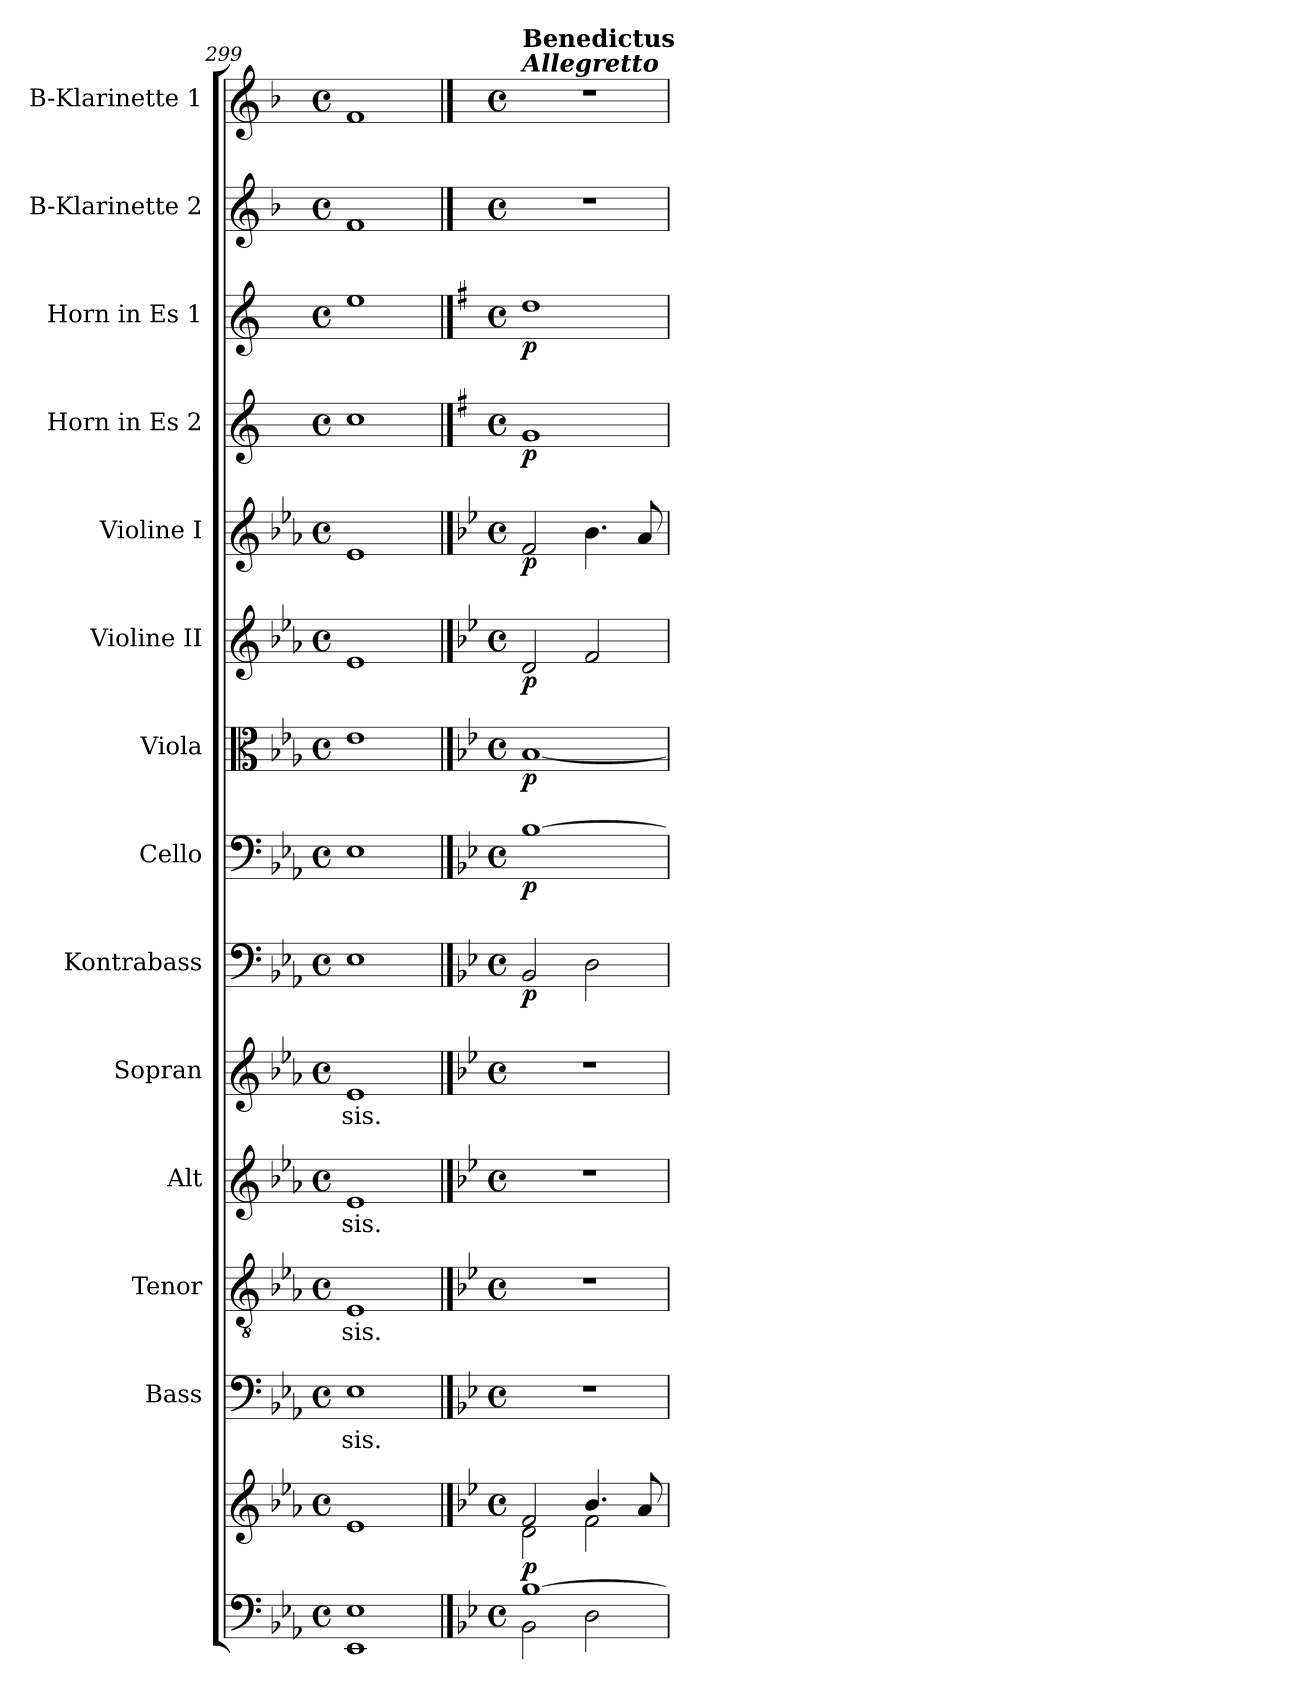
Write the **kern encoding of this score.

**kern	**kern	**dynam	**kern	**text	**kern	**text	**kern	**text	**kern	**text	**kern	**dynam	**kern	**dynam	**kern	**dynam	**kern	**dynam	**kern	**dynam	**kern	**dynam	**kern	**dynam	**kern	**kern
*part14	*part14	*part14	*part13	*part13	*part12	*part12	*part11	*part11	*part10	*part10	*part9	*part9	*part8	*part8	*part7	*part7	*part6	*part6	*part5	*part5	*part4	*part4	*part3	*part3	*part2	*part1
*staff15	*staff14	*staff14/15	*staff13	*staff13	*staff12	*staff12	*staff11	*staff11	*staff10	*staff10	*staff9	*staff9	*staff8	*staff8	*staff7	*staff7	*staff6	*staff6	*staff5	*staff5	*staff4	*staff4	*staff3	*staff3	*staff2	*staff1
*	*	*	*I"Bass	*	*I"Tenor	*	*I"Alt	*	*I"Sopran	*	*I"Kontrabass	*	*I"Cello	*	*I"Viola	*	*I"Violine II	*	*I"Violine I	*	*I"Horn in Es 2	*	*I"Horn in Es 1	*	*I"B-Klarinette 2	*I"B-Klarinette 1
*	*	*	*I'B.	*	*I'T.	*	*I'A.	*	*I'S.	*	*I'Kb.	*	*	*	*I'Vla.	*	*I'Vl. II	*	*I'Vl. I	*	*I'Hrn. 2	*	*I'Hrn. 1	*	*I'Kl. 2	*I'Kl. 1
*clefF4	*clefG2	*	*clefF4	*	*clefGv2	*	*clefG2	*	*clefG2	*	*clefF4	*	*clefF4	*	*clefC3	*	*clefG2	*	*clefG2	*	*clefG2	*	*clefG2	*	*clefG2	*clefG2
*	*	*	*	*	*	*	*	*	*	*	*ITrd7c12	*	*	*	*	*	*	*	*	*	*ITrd4c7	*	*ITrd4c7	*	*ITrd1c2	*ITrd1c2
*k[b-e-a-]	*k[b-e-a-]	*	*k[b-e-a-]	*	*k[b-e-a-]	*	*k[b-e-a-]	*	*k[b-e-a-]	*	*k[b-e-a-]	*	*k[b-e-a-]	*	*k[b-e-a-]	*	*k[b-e-a-]	*	*k[b-e-a-]	*	*k[b-]	*	*k[b-]	*	*k[b-e-a-]	*k[b-e-a-]
*E-:	*E-:	*	*E-:	*	*E-:	*	*E-:	*	*E-:	*	*E-:	*	*E-:	*	*E-:	*	*E-:	*	*E-:	*	*F:	*	*F:	*	*E-:	*E-:
*M4/4	*M4/4	*	*M4/4	*	*M4/4	*	*M4/4	*	*M4/4	*	*M4/4	*	*M4/4	*	*M4/4	*	*M4/4	*	*M4/4	*	*M4/4	*	*M4/4	*	*M4/4	*M4/4
*met(c)	*met(c)	*	*met(c)	*	*met(c)	*	*met(c)	*	*met(c)	*	*met(c)	*	*met(c)	*	*met(c)	*	*met(c)	*	*met(c)	*	*met(c)	*	*met(c)	*	*met(c)	*met(c)
=299	=299	=299	=299	=299	=299	=299	=299	=299	=299	=299	=299	=299	=299	=299	=299	=299	=299	=299	=299	=299	=299	=299	=299	=299	=299	=299
!	!	!	!	!LO:LY:b	!	!LO:LY:b	!	!LO:LY:b	!	!LO:LY:b	!	!	!	!	!	!	!	!	!	!	!	!	!	!	!	!
1EE- 1E-	1e-	.	1E-	-sis.	1E-	-sis.	1e-	-sis.	1e-	-sis.	1EE-	.	1E-	.	1e-	.	1e-	.	1e-	.	1f	.	1a	.	1e-	1e-
!!LO:PB:g=z
==300	==300	==300	==300	==300	==300	==300	==300	==300	==300	==300	==300	==300	==300	==300	==300	==300	==300	==300	==300	==300	==300	==300	==300	==300	==300	==300
*k[b-e-]	*k[b-e-]	*	*k[b-e-]	*	*k[b-e-]	*	*k[b-e-]	*	*k[b-e-]	*	*k[b-e-]	*	*k[b-e-]	*	*k[b-e-]	*	*k[b-e-]	*	*k[b-e-]	*	*k[]	*	*k[]	*	*k[b-e-]	*k[b-e-]
*B-:	*B-:	*	*B-:	*	*B-:	*	*B-:	*	*B-:	*	*B-:	*	*B-:	*	*B-:	*	*B-:	*	*B-:	*	*C:	*	*C:	*	*B-:	*B-:
*M4/4	*M4/4	*	*M4/4	*	*M4/4	*	*M4/4	*	*M4/4	*	*M4/4	*	*M4/4	*	*M4/4	*	*M4/4	*	*M4/4	*	*M4/4	*	*M4/4	*	*M4/4	*M4/4
*met(c)	*met(c)	*	*met(c)	*	*met(c)	*	*met(c)	*	*met(c)	*	*met(c)	*	*met(c)	*	*met(c)	*	*met(c)	*	*met(c)	*	*met(c)	*	*met(c)	*	*met(c)	*met(c)
*^	*^	*	*	*	*	*	*	*	*	*	*	*	*	*	*	*	*	*	*	*	*	*	*	*	*	*
!	!	!	!	!	!	!	!	!	!	!	!	!	!	!	!	!	!	!	!	!	!	!	!	!	!	!	!	!LO:TX:a:Bi:t=Allegretto
!	!	!	!	!	!	!	!	!	!	!	!	!	!	!	!	!	!	!	!	!	!	!	!	!	!	!	!	!LO:TX:a:B:t=Benedictus
!	!	!	!	!LO:DY:b	!	!	!	!	!	!	!	!	!	!LO:DY:b	!	!LO:DY:b	!	!LO:DY:b	!	!LO:DY:b	!	!LO:DY:b	!	!LO:DY:b	!	!LO:DY:b	!	!
[>1B-	2BB-\	2f/	2d\	p	1r	.	1r	.	1r	.	1r	.	2BBB-/	p	[1B-	p	[1B-	p	2d/	p	2f/	p	1c	p	1g	p	1r	1r
.	2D\	4.b-/	2f\	.	.	.	.	.	.	.	.	.	2DD\	.	.	.	.	.	2f/	.	4.b-\	.	.	.	.	.	.	.
.	.	8a/	.	.	.	.	.	.	.	.	.	.	.	.	.	.	.	.	.	.	8a/	.	.	.	.	.	.	.
*v	*v	*	*	*	*	*	*	*	*	*	*	*	*	*	*	*	*	*	*	*	*	*	*	*	*	*	*	*
*	*v	*v	*	*	*	*	*	*	*	*	*	*	*	*	*	*	*	*	*	*	*	*	*	*	*	*	*
=	=	=	=	=	=	=	=	=	=	=	=	=	=	=	=	=	=	=	=	=	=	=	=	=	=	=
*-	*-	*-	*-	*-	*-	*-	*-	*-	*-	*-	*-	*-	*-	*-	*-	*-	*-	*-	*-	*-	*-	*-	*-	*-	*-	*-
